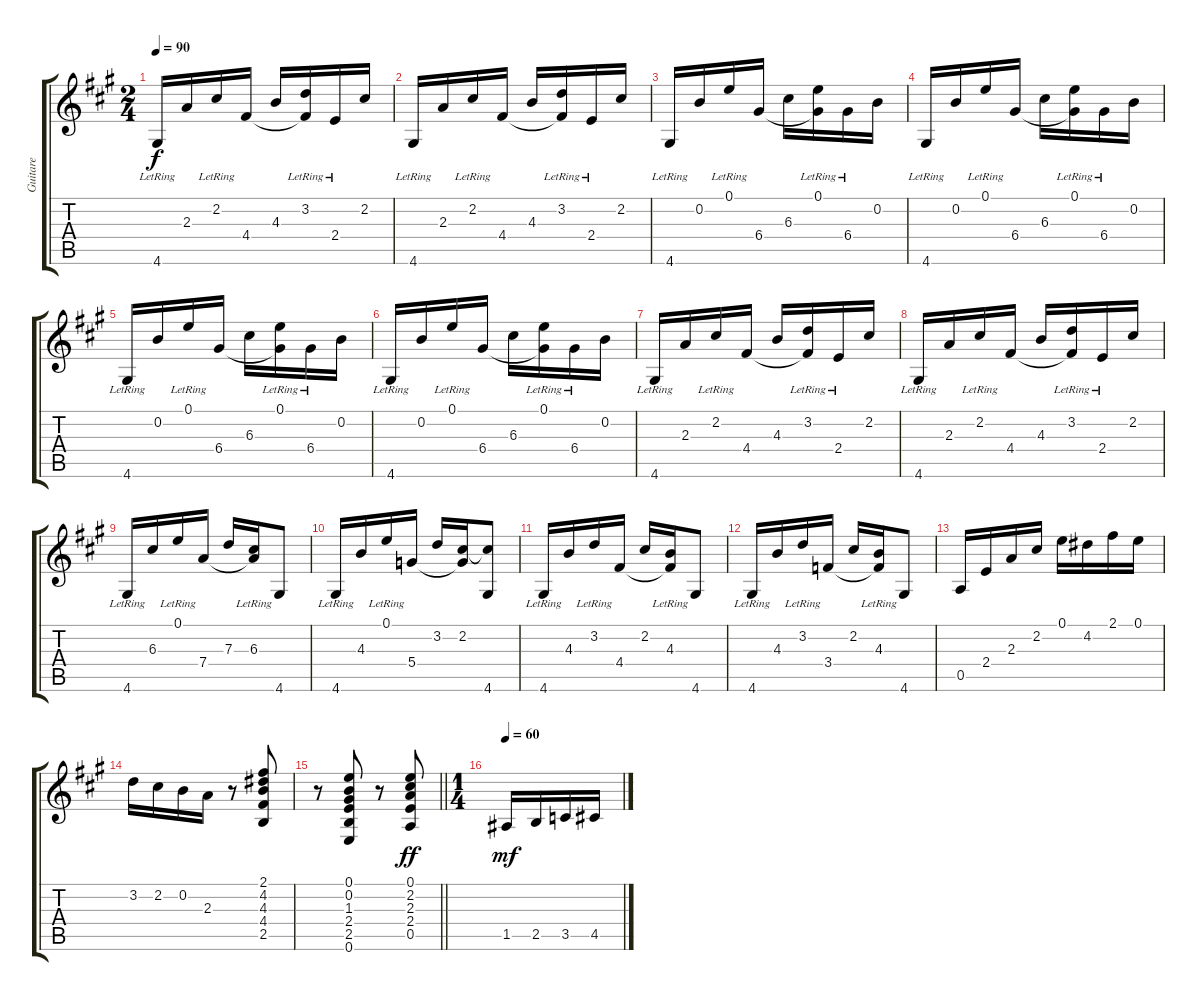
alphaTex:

\track ("Guitare" "Guitare") {instrument acousticguitarnylon}
\staff {score tabs}
\tuning (E4 B3 G3 D3 A2 E2) {hide}
\ts (2 4)
\tempo 90
\clef g2
\ks a
4.6{lr}.16{dy f} 2.3.16 2.2{lr}.16 4.4.16 4.3.16 (3.2{lr} 4.4{t}).16 2.4{lr}.16 2.2.16 |
4.6{lr}.16 2.3.16 2.2{lr}.16 4.4.16 4.3.16 (3.2{lr} 4.4{t}).16 2.4{lr}.16 2.2.16 |
4.6{lr}.16 0.2.16 0.1{lr}.16 6.4.16 6.3.16 (0.1{lr} 6.4{t}).16 6.4{lr}.16 0.2.16 |
4.6{lr}.16 0.2.16 0.1{lr}.16 6.4.16 6.3.16 (0.1{lr} 6.4{t}).16 6.4{lr}.16 0.2.16 |
4.6{lr}.16 0.2.16 0.1{lr}.16 6.4.16 6.3.16 (0.1{lr} 6.4{t}).16 6.4{lr}.16 0.2.16 |
4.6{lr}.16 0.2.16 0.1{lr}.16 6.4.16 6.3.16 (0.1{lr} 6.4{t}).16 6.4{lr}.16 0.2.16 |
4.6{lr}.16 2.3.16 2.2{lr}.16 4.4.16 4.3.16 (3.2{lr} 4.4{t}).16 2.4{lr}.16 2.2.16 |
4.6{lr}.16 2.3.16 2.2{lr}.16 4.4.16 4.3.16 (3.2{lr} 4.4{t}).16 2.4{lr}.16 2.2.16 |
4.6{lr}.16 6.3.16 0.1{lr}.16 7.4.16 7.3.16 (6.3{lr} 7.4{t}).16 4.6.8 |
4.6{lr}.16 4.3.16 0.1{lr}.16 5.4.16 3.2.16 (2.2 5.4{t}).16 (2.2{t} 4.6).8 |
4.6{lr}.16 4.3.16 3.2{lr}.16 4.4.16 2.2.16 (4.3{lr} 4.4{t}).16 4.6.8 |
4.6{lr}.16 4.3.16 3.2{lr}.16 3.4.16 2.2.16 (4.3{lr} 3.4{t}).16 4.6.8 |
0.5.16 2.4.16 2.3.16 2.2.16 0.1.16 4.2.16 2.1.16 0.1.16 |
3.2.16 2.2.16 0.2.16 2.3.16 r.8 (2.1 4.2 4.3 4.4 2.5).8 |
\barLineRight lightlight
r.8 (0.1 0.2 1.3 2.4 2.5 0.6).8 r.8 (0.1 2.2 2.3 2.4 0.5).8{dy ff} |
\ts (1 4)
\tempo 60
1.5.16{dy mf} 2.5.16 3.5.16 4.5.16
